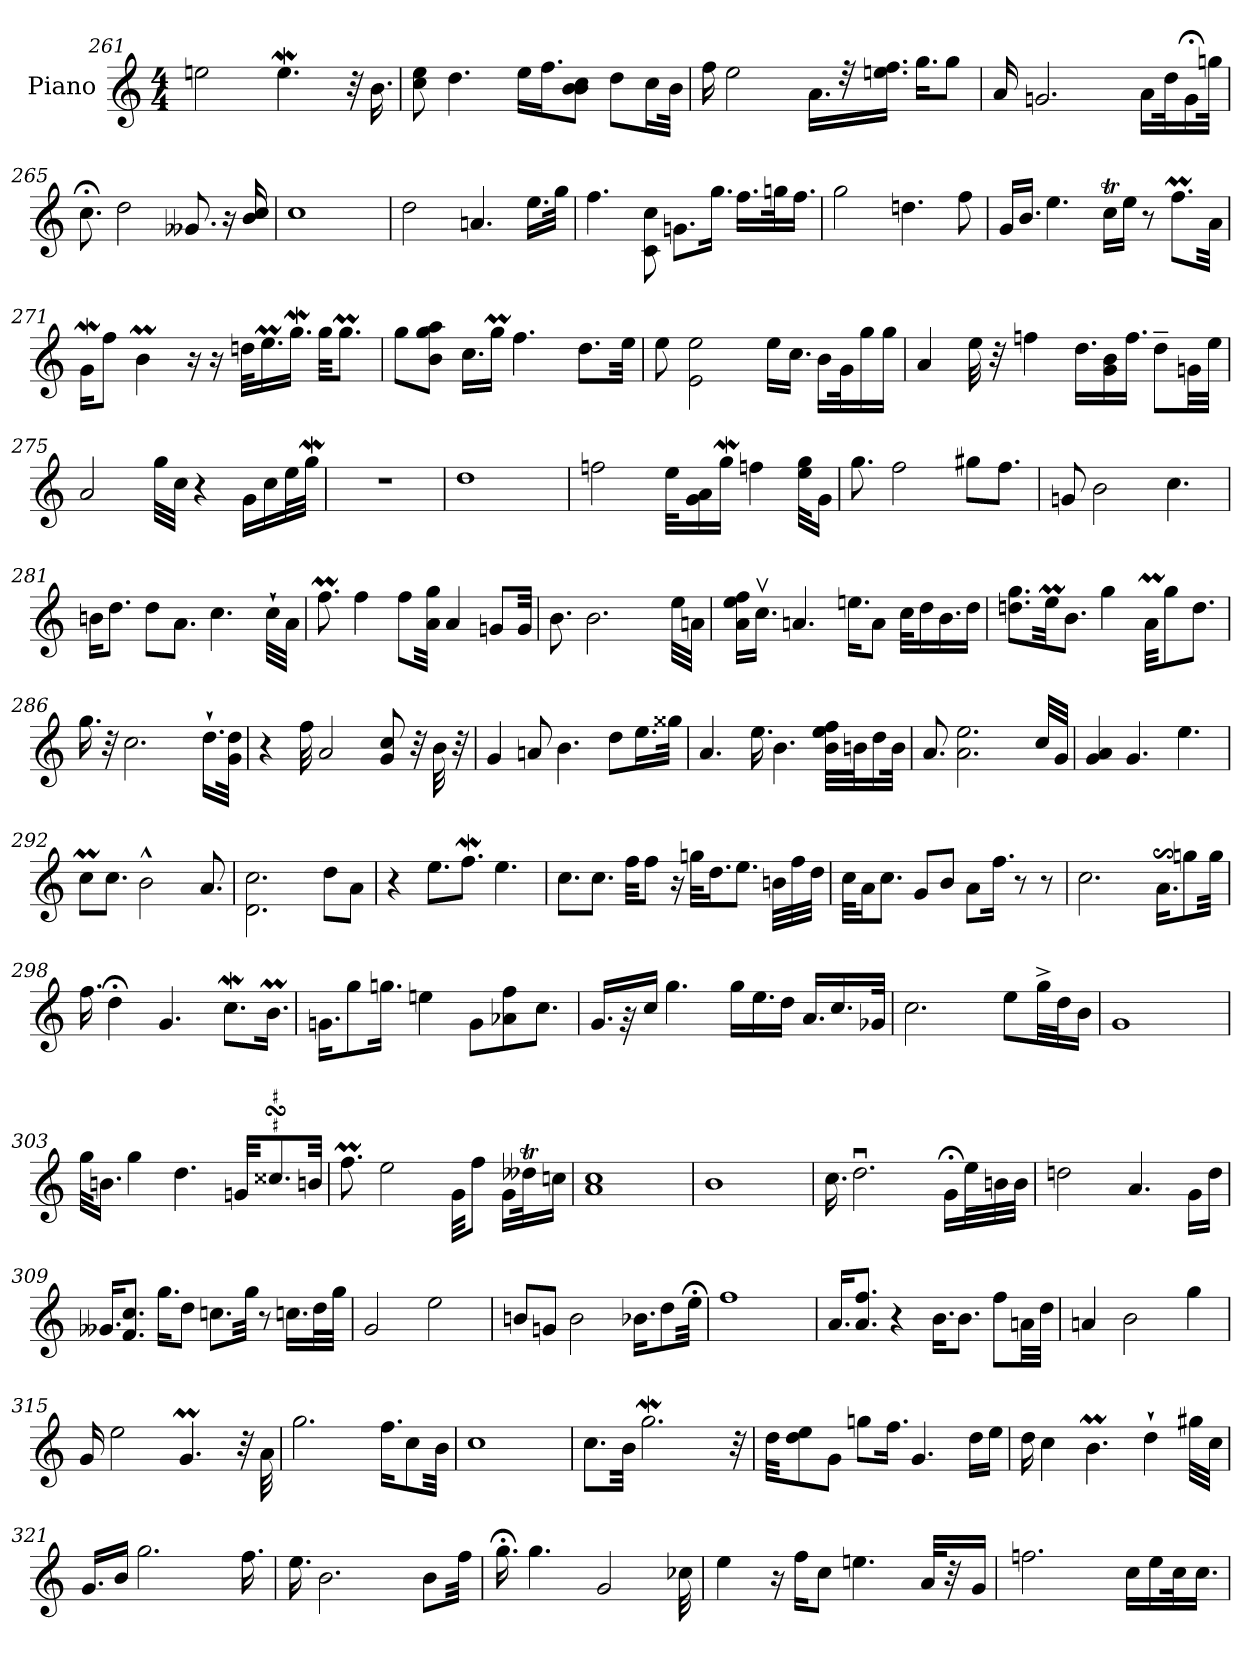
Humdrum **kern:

**kern
*part1
*staff1
*I"Piano
*I'Pno
!!LO:PB:g=z
*clefG2
*k[]
*M4/4
=261
2een\
4.eeW\
32r
16.b\
=262
8cc\ 8ee\
4.dd\
16ee\LL
16.ff\J
8b\ 8b\ 8cc\J
8dd\L
16cc\L
32b\JJk
=263
16ff\
2ee\
16.a\LL
32r
16.een\ 16.ff\JJ
16.gg\KL
8gg\J
=264
16a/
2.gn/
16a\LL
32dd\K
16g;<\
32ggn\JJk
!!LO:LB:g=z
=265
8.cc;<\
2dd\
8.g--X/
16r
16b/ 16cc/
=266
1cc
=267
2dd\
4.an/
16.ee\LL
32gg\JJk
=268
4.ff\
8c\ 8cc\
8.gn\L
16.gg\Jk
16.ff\LL
32ggn\K
16.ff\JJ
!!LO:LB:g=z
=269
2gg\
4.ddn\
8ff\
=270
16g/LL
16.b/JJ
4.ee\
16ccT\LL
16ee\JJ
8r
8.ffM\L
32a\Jkk
=271
16gW\KL
8ff\J
4bm\
16r
16r
32ddn\KLL
16.eem\
16.ggW\JJ
32gg\KKL
8.ggM\J
=272
8gg\L
8b\ 8gg\ 8aa\J
16.cc\LL
16ggM\JJ
4.ff\
8.dd\L
32ee\Jkk
!!LO:LB:g=z
=273
8ee\
2e\ 2ee\
16ee\LL
16.cc\JJ
16b\LL
32g\K
16gg\
16gg\JJ
=274
4a/
32ee\
32r
4ffn\
16.dd\LL
16g\ 16b\
16.ff\JJ
8dd~\L
32gn\LL
32ee\JJJ
=275
2a/
32gg\LLL
32cc\JJJ
4r
16g\LL
16cc\
32ee\L
32ggW\JJJ
=276
1r
!!LO:LB:g=z
=277
1dd
=278
2ffn\
32ee\KLL
16g\ 16a\
16ggW\JJ
4ffn\
32ee\ 32gg\KLL
16g\JJ
=279
8.gg\
2ff\
8gg#X\L
8.ff\J
=280
8gn/
2b\
4.cc\
!!LO:LB:g=z
=281
16bn\KL
8.dd\J
8dd\L
8.a\J
4.cc\
32cc`\LLL
32a\JJJ
=282
8.ffM\
4ff\
8ff\L
32a\ 32gg\Jkk
4a/
8gn/L
32g/Jkk
=283
8.b\
2.b\
32ee\LLL
32an\JJJ
=284
16a\ 16ee\ 16ff\LL
16.ccv\JJ
4.an/
16.een\KL
8a\J
32cc\KLL
16dd\
16.b\
16dd\JJ
!!LO:LB:g=z
=285
8.ddn\ 8.gg\L
32eem\KK
8.b\J
4gg\
32aM\KKL
8gg\
8.dd\J
=286
16.gg\
32r
2.cc\
16.dd`\LL
32g\ 32dd\JJk
=287
4r
32ff\
2a/
8g/ 8cc/
32r
32b\
32r
=288
4g/
8an/
4.b\
8dd\L
16.ee\L
32gg##X\JJk
!!LO:LB:g=z
=289
4.a/
16.ee\
4.b\
32b\ 32ee\ 32ff\LLL
32bn\J
16dd\
32b\JJk
=290
8.a/
2.a\ 2.ee\
32cc/LLL
32g/JJJ
=291
4g/ 4a/
4.g/
4.ee\
=292
8ccM\L
8.cc\J
2b^^\
8.a/
!!LO:LB:g=z
=293
2.d\ 2.cc\
8dd\L
8a\J
=294
4r
8.ee\L
8.ffw\J
4.ee\
=295
8.cc\L
8.cc\J
32ff\KKL
8ff\J
16r
32ggn\KLL
16.dd\J
8.ee\J
32bn\LLL
32ff\
32dd\JJJ
=296
32cc\KLL
16a\J
8.cc\J
8g/L
8b/J
8a\L
16.ff\Jk
8r
8r
!!LO:LB:g=z
=297
2.cc\
16.as$SS\KL
8ggn\
32gg\Jkk
=298
16.ff\
4dd;<\
4.g/
8.ccw\L
16.bm\Jk
=299
16.gn\KL
8gg\
16.ggn\Jk
4een\
8g\L
8a-X\ 8ff\
8.cc\J
=300
16.g/LL
32r
16cc/JJ
4.gg\
16gg\LL
16.ee\
16dd\JJ
16.a/LL
16.cc/
32g-X/JJk
!!LO:LB:g=z
=301
2.cc\
8ee\L
32gg^\LL
32dd\J
16b\JJ
=302
1g
=303
32gg\KLL
16.bn\JJ
4gg\
4.dd\
32gn/KKL
8.cc##XsSsS/
32b/Jkk
=304
8.ffM\
2ee\
32g\KKL
8ff\J
16g\LL
32dd--Xt\K
16ccn\JJ
!!LO:PB:g=z
=305
1a 1cc
=306
1b
=307
16.cc\
2.ddu\
16g;<\LL
32ee\L
32bn\
32b\JJJ
=308
2ddn\
4.a/
16g\LL
16dd\JJ
!!LO:LB:g=z
=309
16.g--X/KL
8.f/ 8.cc/J
16.gg\KL
8dd\J
8.ccn\L
32gg\Jkk
8r
16.ccn\LL
32dd\L
32gg\JJJ
=310
2g/
2ee\
=311
8bn/L
8gn/J
2b\
16.b-X\KL
8dd\
32ee;<\Jkk
=312
1ff
!!LO:LB:g=z
=313
16.a/KL
8.a/ 8.ff/J
4r
16.b\KL
8.b\J
8ff\L
32an\LL
32dd\JJJ
=314
4an/
2b\
4gg\
=315
16g/
2ee\
4.gM/
32r
32a\
=316
2.gg\
16.ff\KL
8cc\
32b\Jkk
!!LO:LB:g=z
=317
1cc
=318
8.cc\L
32b\Jkk
2.ggW\
32r
=319
32dd\KKL
8dd\ 8ee\
8g\J
8ggn\L
16.ff\Jk
4.g/
16dd\LL
16ee\JJ
=320
16dd\
4cc\
4.bm\
4dd`\
32gg#X\LLL
32cc\JJJ
!!LO:LB:g=z
=321
16.g/LL
16b/JJ
2.gg\
16.ff\
=322
16.ee\
2.b\
8b\L
32ff\Jkk
=323
16.gg;<\
4.gg\
2g/
32cc-X\
=324
4ee\
16r
16ff\KL
8cc\J
4.een\
32a/KLL
32r
16g/JJ
!!LO:LB:g=z
=325
2.ffn\
16cc\LL
16ee\
32cc\K
16.cc\JJ
=
*-
